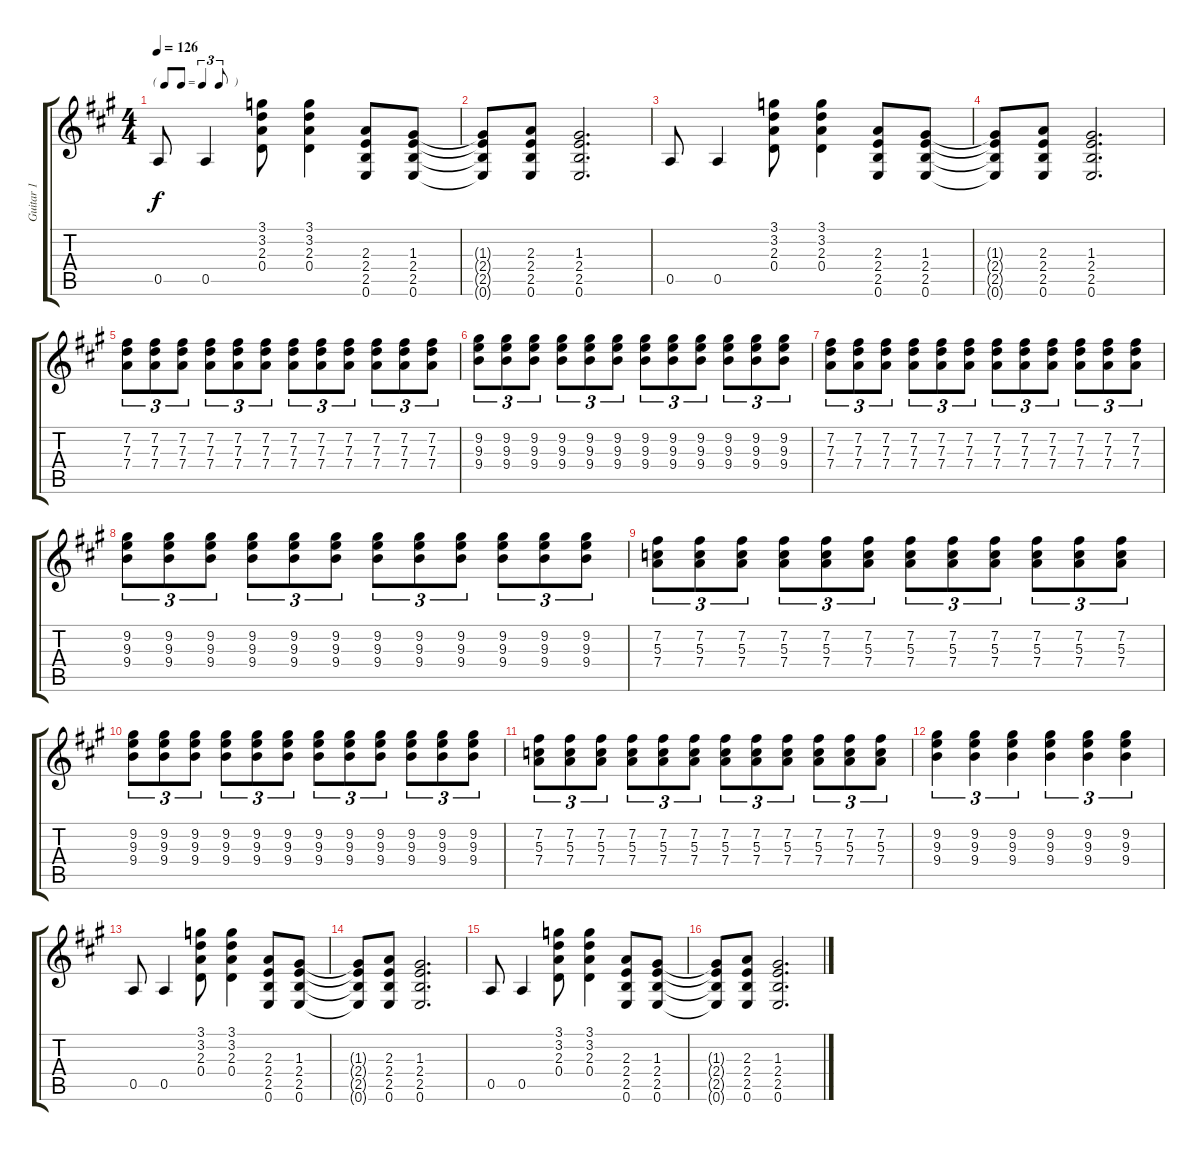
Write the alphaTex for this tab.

\track ("Guitar 1" "Guitar 1") {instrument distortionguitar}
\staff {score tabs}
\tuning (E4 B3 G3 D3 A2 E2) {hide}
\ts (4 4)
\tf triplet8th
\tempo 126
\clef g2
\ks a
0.5.8{dy f} 0.5.4 (3.1 3.2 2.3 0.4).8 (3.1 3.2 2.3 0.4).4 (2.3 2.4 2.5 0.6).8 (1.3 2.4 2.5 0.6).8 |
(1.3{t} 2.4{t} 2.5{t} 0.6{t}).8 (2.3 2.4 2.5 0.6).8 (1.3 2.4 2.5 0.6).2{d} |
0.5.8 0.5.4 (3.1 3.2 2.3 0.4).8 (3.1 3.2 2.3 0.4).4 (2.3 2.4 2.5 0.6).8 (1.3 2.4 2.5 0.6).8 |
(1.3{t} 2.4{t} 2.5{t} 0.6{t}).8 (2.3 2.4 2.5 0.6).8 (1.3 2.4 2.5 0.6).2{d} |
(7.2 7.3 7.4).8{tu (3 2)} (7.2 7.3 7.4).8{tu (3 2)} (7.2 7.3 7.4).8{tu (3 2)} (7.2 7.3 7.4).8{tu (3 2)} (7.2 7.3 7.4).8{tu (3 2)} (7.2 7.3 7.4).8{tu (3 2)} (7.2 7.3 7.4).8{tu (3 2)} (7.2 7.3 7.4).8{tu (3 2)} (7.2 7.3 7.4).8{tu (3 2)} (7.2 7.3 7.4).8{tu (3 2)} (7.2 7.3 7.4).8{tu (3 2)} (7.2 7.3 7.4).8{tu (3 2)} |
(9.2 9.3 9.4).8{tu (3 2)} (9.2 9.3 9.4).8{tu (3 2)} (9.2 9.3 9.4).8{tu (3 2)} (9.2 9.3 9.4).8{tu (3 2)} (9.2 9.3 9.4).8{tu (3 2)} (9.2 9.3 9.4).8{tu (3 2)} (9.2 9.3 9.4).8{tu (3 2)} (9.2 9.3 9.4).8{tu (3 2)} (9.2 9.3 9.4).8{tu (3 2)} (9.2 9.3 9.4).8{tu (3 2)} (9.2 9.3 9.4).8{tu (3 2)} (9.2 9.3 9.4).8{tu (3 2)} |
(7.2 7.3 7.4).8{tu (3 2)} (7.2 7.3 7.4).8{tu (3 2)} (7.2 7.3 7.4).8{tu (3 2)} (7.2 7.3 7.4).8{tu (3 2)} (7.2 7.3 7.4).8{tu (3 2)} (7.2 7.3 7.4).8{tu (3 2)} (7.2 7.3 7.4).8{tu (3 2)} (7.2 7.3 7.4).8{tu (3 2)} (7.2 7.3 7.4).8{tu (3 2)} (7.2 7.3 7.4).8{tu (3 2)} (7.2 7.3 7.4).8{tu (3 2)} (7.2 7.3 7.4).8{tu (3 2)} |
(9.2 9.3 9.4).8{tu (3 2)} (9.2 9.3 9.4).8{tu (3 2)} (9.2 9.3 9.4).8{tu (3 2)} (9.2 9.3 9.4).8{tu (3 2)} (9.2 9.3 9.4).8{tu (3 2)} (9.2 9.3 9.4).8{tu (3 2)} (9.2 9.3 9.4).8{tu (3 2)} (9.2 9.3 9.4).8{tu (3 2)} (9.2 9.3 9.4).8{tu (3 2)} (9.2 9.3 9.4).8{tu (3 2)} (9.2 9.3 9.4).8{tu (3 2)} (9.2 9.3 9.4).8{tu (3 2)} |
(7.2 5.3 7.4).8{tu (3 2)} (7.2 5.3 7.4).8{tu (3 2)} (7.2 5.3 7.4).8{tu (3 2)} (7.2 5.3 7.4).8{tu (3 2)} (7.2 5.3 7.4).8{tu (3 2)} (7.2 5.3 7.4).8{tu (3 2)} (7.2 5.3 7.4).8{tu (3 2)} (7.2 5.3 7.4).8{tu (3 2)} (7.2 5.3 7.4).8{tu (3 2)} (7.2 5.3 7.4).8{tu (3 2)} (7.2 5.3 7.4).8{tu (3 2)} (7.2 5.3 7.4).8{tu (3 2)} |
(9.2 9.3 9.4).8{tu (3 2)} (9.2 9.3 9.4).8{tu (3 2)} (9.2 9.3 9.4).8{tu (3 2)} (9.2 9.3 9.4).8{tu (3 2)} (9.2 9.3 9.4).8{tu (3 2)} (9.2 9.3 9.4).8{tu (3 2)} (9.2 9.3 9.4).8{tu (3 2)} (9.2 9.3 9.4).8{tu (3 2)} (9.2 9.3 9.4).8{tu (3 2)} (9.2 9.3 9.4).8{tu (3 2)} (9.2 9.3 9.4).8{tu (3 2)} (9.2 9.3 9.4).8{tu (3 2)} |
(7.2 5.3 7.4).8{tu (3 2)} (7.2 5.3 7.4).8{tu (3 2)} (7.2 5.3 7.4).8{tu (3 2)} (7.2 5.3 7.4).8{tu (3 2)} (7.2 5.3 7.4).8{tu (3 2)} (7.2 5.3 7.4).8{tu (3 2)} (7.2 5.3 7.4).8{tu (3 2)} (7.2 5.3 7.4).8{tu (3 2)} (7.2 5.3 7.4).8{tu (3 2)} (7.2 5.3 7.4).8{tu (3 2)} (7.2 5.3 7.4).8{tu (3 2)} (7.2 5.3 7.4).8{tu (3 2)} |
(9.2 9.3 9.4).4{tu (3 2)} (9.2 9.3 9.4).4{tu (3 2)} (9.2 9.3 9.4).4{tu (3 2)} (9.2 9.3 9.4).4{tu (3 2)} (9.2 9.3 9.4).4{tu (3 2)} (9.2 9.3 9.4).4{tu (3 2)} |
0.5.8 0.5.4 (3.1 3.2 2.3 0.4).8 (3.1 3.2 2.3 0.4).4 (2.3 2.4 2.5 0.6).8 (1.3 2.4 2.5 0.6).8 |
(1.3{t} 2.4{t} 2.5{t} 0.6{t}).8 (2.3 2.4 2.5 0.6).8 (1.3 2.4 2.5 0.6).2{d} |
0.5.8 0.5.4 (3.1 3.2 2.3 0.4).8 (3.1 3.2 2.3 0.4).4 (2.3 2.4 2.5 0.6).8 (1.3 2.4 2.5 0.6).8 |
(1.3{t} 2.4{t} 2.5{t} 0.6{t}).8 (2.3 2.4 2.5 0.6).8 (1.3 2.4 2.5 0.6).2{d}
